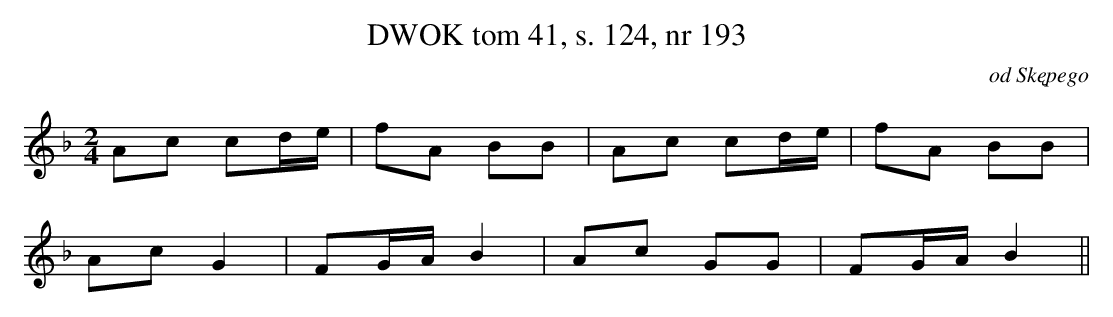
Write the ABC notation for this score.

X:1
T:DWOK tom 41, s. 124, nr 193
O:od Skępego
L:1/16
M:2/4
K:F
A2c2 c2de|f2A2 B2B2|A2c2 c2de|f2A2 B2B2|
A2c2 G4|F2GA B4|A2c2 G2G2|F2GA B4||
